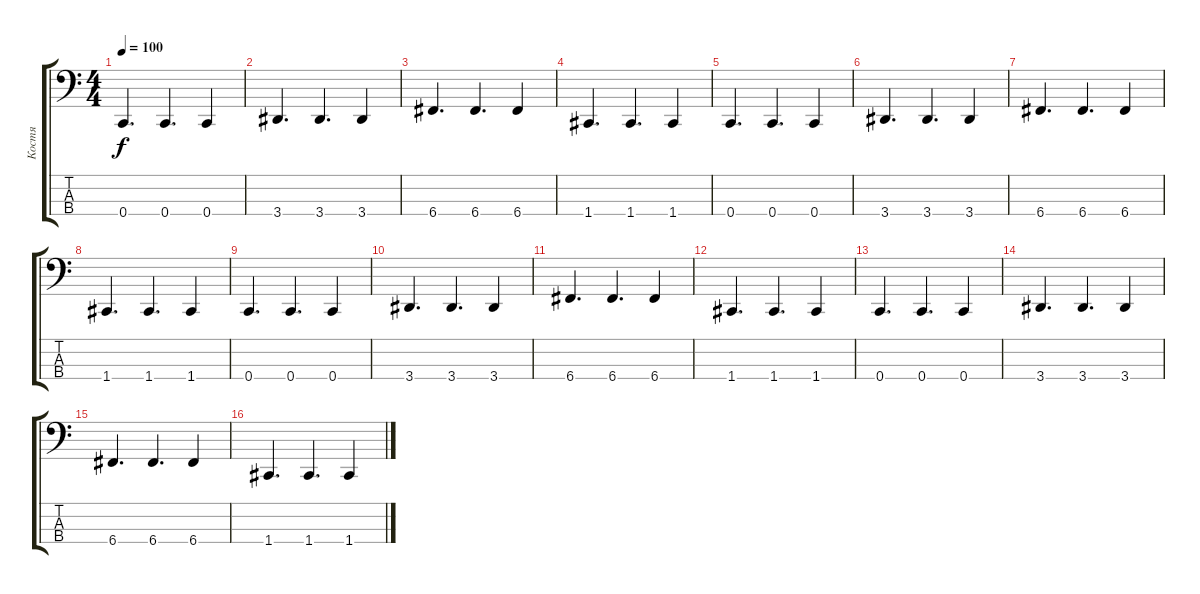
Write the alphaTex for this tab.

\track ("Костя" "Костя") {instrument electricbassfinger}
\staff {score tabs}
\tuning (F2 C2 G1 C1) {hide}
\ts (4 4)
\tempo 100
\clef f4
\ks c
0.4.4{d dy f} 0.4.4{d} 0.4.4 |
3.4.4{d} 3.4.4{d} 3.4.4 |
6.4.4{d} 6.4.4{d} 6.4.4 |
1.4.4{d} 1.4.4{d} 1.4.4 |
0.4.4{d} 0.4.4{d} 0.4.4 |
3.4.4{d} 3.4.4{d} 3.4.4 |
6.4.4{d} 6.4.4{d} 6.4.4 |
1.4.4{d} 1.4.4{d} 1.4.4 |
0.4.4{d} 0.4.4{d} 0.4.4 |
3.4.4{d} 3.4.4{d} 3.4.4 |
6.4.4{d} 6.4.4{d} 6.4.4 |
1.4.4{d} 1.4.4{d} 1.4.4 |
0.4.4{d} 0.4.4{d} 0.4.4 |
3.4.4{d} 3.4.4{d} 3.4.4 |
6.4.4{d} 6.4.4{d} 6.4.4 |
1.4.4{d} 1.4.4{d} 1.4.4
